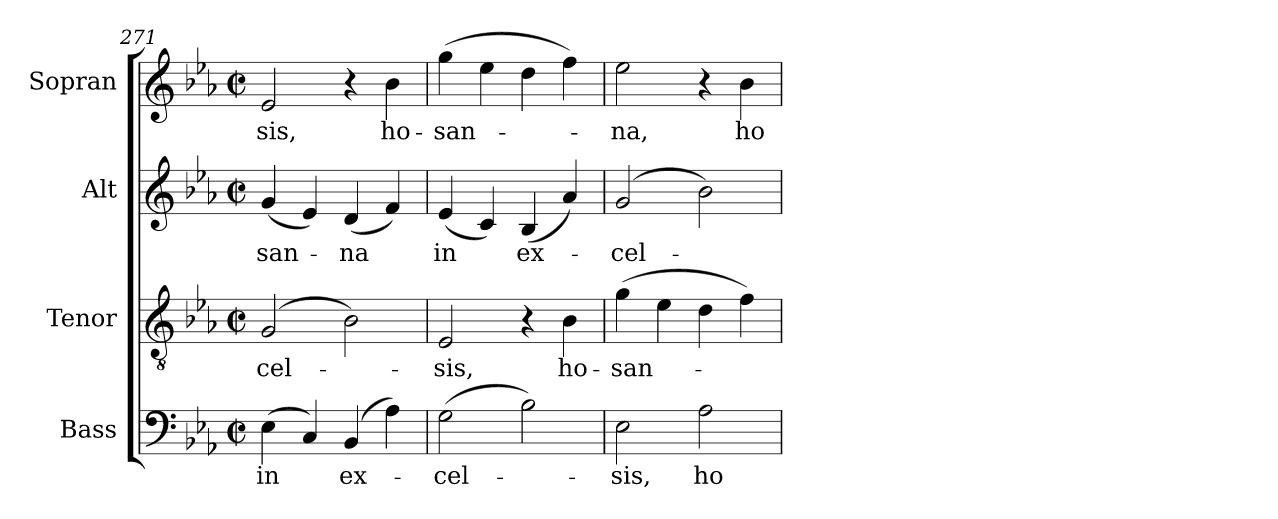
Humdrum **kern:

**kern	**text	**kern	**text	**kern	**text	**kern	**text
*part4	*part4	*part3	*part3	*part2	*part2	*part1	*part1
*staff4	*staff4	*staff3	*staff3	*staff2	*staff2	*staff1	*staff1
*I"Bass	*	*I"Tenor	*	*I"Alt	*	*I"Sopran	*
*I'B.	*	*I'T.	*	*I'A.	*	*I'S.	*
*clefF4	*	*clefGv2	*	*clefG2	*	*clefG2	*
*k[b-e-a-]	*	*k[b-e-a-]	*	*k[b-e-a-]	*	*k[b-e-a-]	*
*E-:	*	*E-:	*	*E-:	*	*E-:	*
*M2/2	*	*M2/2	*	*M2/2	*	*M2/2	*
*met(c|)	*	*met(c|)	*	*met(c|)	*	*met(c|)	*
=271	=271	=271	=271	=271	=271	=271	=271
!	!LO:LY:b	!	!LO:LY:b	!	!LO:LY:b	!	!LO:LY:b
(>4E-\	in	(2G/	-cel-	(<4g/	-san-	2e-/	-sis,
4C/)	.	.	.	4e-/)	.	.	.
!	!LO:LY:b	!	!	!	!LO:LY:b	!	!
(4BB-/	ex-	2B-\)	.	(<4d/	-na	4r	.
!	!	!	!	!	!	!	!LO:LY:b
4A-\)	.	.	.	4f/)	.	4b-\	ho-
=272	=272	=272	=272	=272	=272	=272	=272
!	!LO:LY:b	!	!LO:LY:b	!	!LO:LY:b	!	!LO:LY:b
(>2G\	-cel-	2E-/	-sis,	(<4e-/	in	(>4gg\	-san-
.	.	.	.	4c/)	.	4ee-\	.
!	!	!	!	!	!LO:LY:b	!	!
2B-\)	.	4r	.	(<4B-/	ex-	4dd\	.
!	!	!	!LO:LY:b	!	!	!	!
.	.	4B-\	ho-	4a-/)	.	4ff\)	.
=273	=273	=273	=273	=273	=273	=273	=273
!	!LO:LY:b	!	!LO:LY:b	!	!LO:LY:b	!	!LO:LY:b
2E-\	-sis,	(>4g\	-san-	(2g/	-cel-	2ee-\	-na,
.	.	4e-\	.	.	.	.	.
!	!LO:LY:b	!	!	!	!	!	!
2A-\	ho-	4d\	.	2b-\)	.	4r	.
!	!	!	!	!	!	!	!LO:LY:b
.	.	4f\)	.	.	.	4b-\	ho-
=	=	=	=	=	=	=	=
*-	*-	*-	*-	*-	*-	*-	*-
